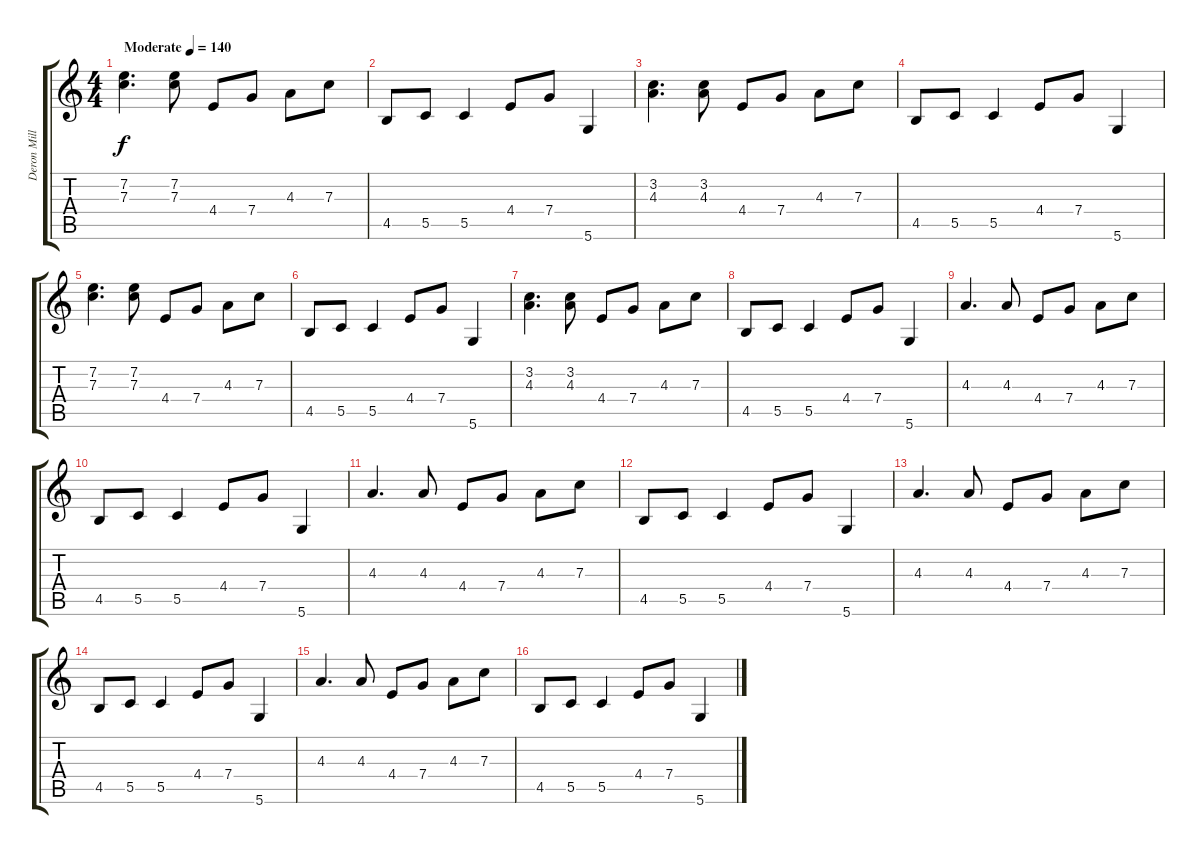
\track ("Deron Miller" "Deron Mill") {instrument distortionguitar}
\staff {score tabs}
\tuning (D4 A3 F3 C3 G2 D2) {hide}
\ts (4 4)
\tempo (140 "Moderate")
\clef g2
\ks c
(7.2 7.3).4{d dy f instrument distortionguitar} (7.2 7.3).8 4.4.8 7.4.8 4.3.8 7.3.8 |
4.5.8 5.5.8 5.5.4 4.4.8 7.4.8 5.6.4 |
(3.2 4.3).4{d} (3.2 4.3).8 4.4.8 7.4.8 4.3.8 7.3.8 |
4.5.8 5.5.8 5.5.4 4.4.8 7.4.8 5.6.4 |
(7.2 7.3).4{d} (7.2 7.3).8 4.4.8 7.4.8 4.3.8 7.3.8 |
4.5.8 5.5.8 5.5.4 4.4.8 7.4.8 5.6.4 |
(3.2 4.3).4{d} (3.2 4.3).8 4.4.8 7.4.8 4.3.8 7.3.8 |
4.5.8 5.5.8 5.5.4 4.4.8 7.4.8 5.6.4 |
4.3.4{d} 4.3.8 4.4.8 7.4.8 4.3.8 7.3.8 |
4.5.8 5.5.8 5.5.4 4.4.8 7.4.8 5.6.4 |
4.3.4{d} 4.3.8 4.4.8 7.4.8 4.3.8 7.3.8 |
4.5.8 5.5.8 5.5.4 4.4.8 7.4.8 5.6.4 |
4.3.4{d} 4.3.8 4.4.8 7.4.8 4.3.8 7.3.8 |
4.5.8 5.5.8 5.5.4 4.4.8 7.4.8 5.6.4 |
4.3.4{d} 4.3.8 4.4.8 7.4.8 4.3.8 7.3.8 |
4.5.8 5.5.8 5.5.4 4.4.8 7.4.8 5.6.4
